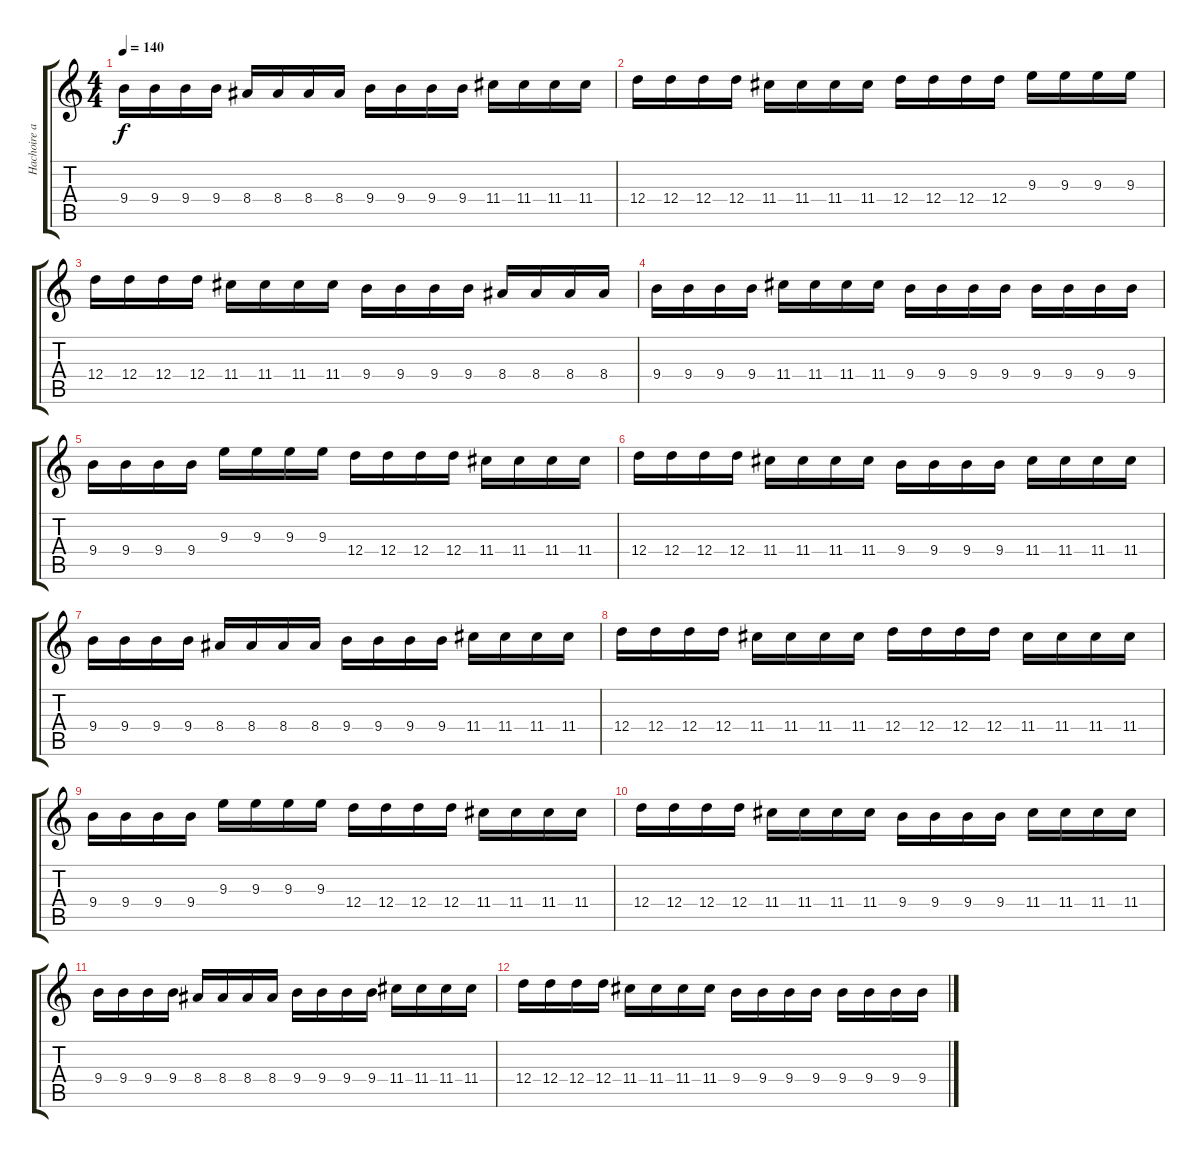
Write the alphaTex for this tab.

\track ("Hachoire a Elfes II" "Hachoire a") {instrument distortionguitar}
\staff {score tabs}
\tuning (E4 B3 G3 D3 A2 E2) {hide}
\ts (4 4)
\tempo 140
\clef g2
\ks c
9.4.16{dy f} 9.4.16 9.4.16 9.4.16 8.4.16 8.4.16 8.4.16 8.4.16 9.4.16 9.4.16 9.4.16 9.4.16 11.4.16 11.4.16 11.4.16 11.4.16 |
12.4.16 12.4.16 12.4.16 12.4.16 11.4.16 11.4.16 11.4.16 11.4.16 12.4.16 12.4.16 12.4.16 12.4.16 9.3.16 9.3.16 9.3.16 9.3.16 |
12.4.16 12.4.16 12.4.16 12.4.16 11.4.16 11.4.16 11.4.16 11.4.16 9.4.16 9.4.16 9.4.16 9.4.16 8.4.16 8.4.16 8.4.16 8.4.16 |
9.4.16 9.4.16 9.4.16 9.4.16 11.4.16 11.4.16 11.4.16 11.4.16 9.4.16 9.4.16 9.4.16 9.4.16 9.4.16 9.4.16 9.4.16 9.4.16 |
9.4.16 9.4.16 9.4.16 9.4.16 9.3.16 9.3.16 9.3.16 9.3.16 12.4.16 12.4.16 12.4.16 12.4.16 11.4.16 11.4.16 11.4.16 11.4.16 |
12.4.16 12.4.16 12.4.16 12.4.16 11.4.16 11.4.16 11.4.16 11.4.16 9.4.16 9.4.16 9.4.16 9.4.16 11.4.16 11.4.16 11.4.16 11.4.16 |
9.4.16 9.4.16 9.4.16 9.4.16 8.4.16 8.4.16 8.4.16 8.4.16 9.4.16 9.4.16 9.4.16 9.4.16 11.4.16 11.4.16 11.4.16 11.4.16 |
12.4.16 12.4.16 12.4.16 12.4.16 11.4.16 11.4.16 11.4.16 11.4.16 12.4.16 12.4.16 12.4.16 12.4.16 11.4.16 11.4.16 11.4.16 11.4.16 |
9.4.16 9.4.16 9.4.16 9.4.16 9.3.16 9.3.16 9.3.16 9.3.16 12.4.16 12.4.16 12.4.16 12.4.16 11.4.16 11.4.16 11.4.16 11.4.16 |
12.4.16 12.4.16 12.4.16 12.4.16 11.4.16 11.4.16 11.4.16 11.4.16 9.4.16 9.4.16 9.4.16 9.4.16 11.4.16 11.4.16 11.4.16 11.4.16 |
9.4.16 9.4.16 9.4.16 9.4.16 8.4.16 8.4.16 8.4.16 8.4.16 9.4.16 9.4.16 9.4.16 9.4.16 11.4.16 11.4.16 11.4.16 11.4.16 |
12.4.16 12.4.16 12.4.16 12.4.16 11.4.16 11.4.16 11.4.16 11.4.16 9.4.16 9.4.16 9.4.16 9.4.16 9.4.16 9.4.16 9.4.16 9.4.16
